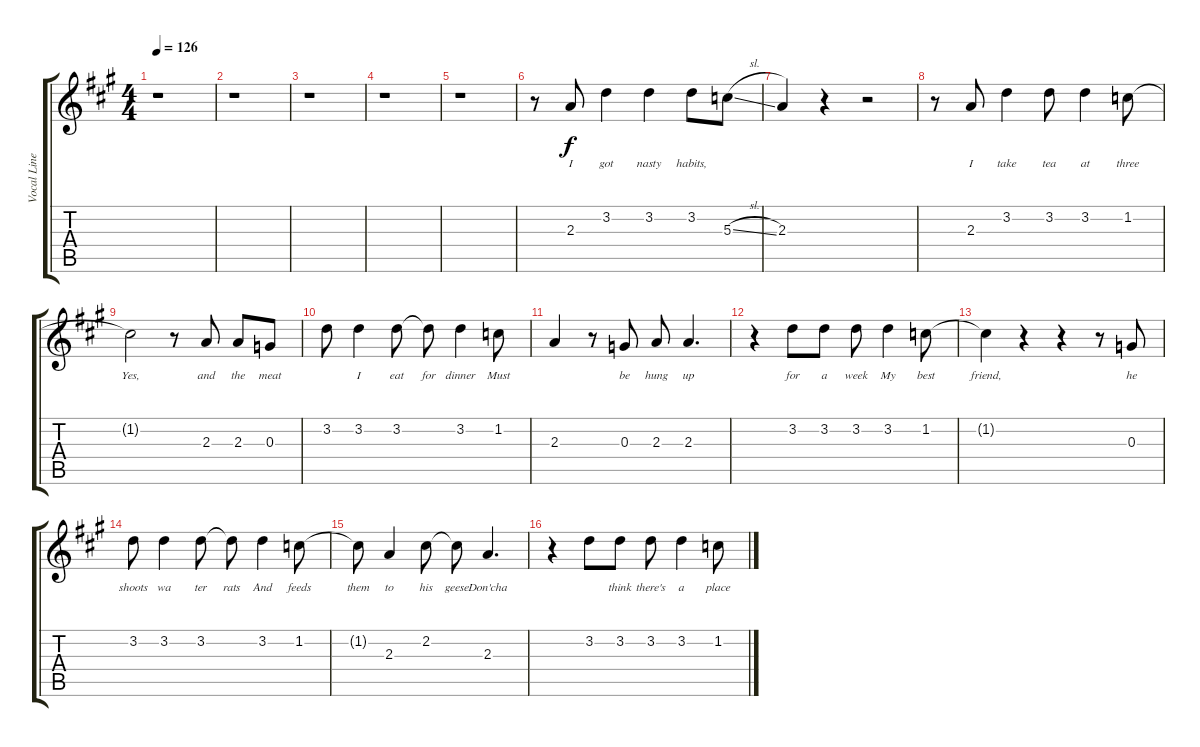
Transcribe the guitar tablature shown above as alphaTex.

\track ("Vocal Line" "Vocal Line") {instrument accordion}
\staff {score tabs}
\tuning (E5 B4 G4 D4 A3 E3) {hide}
\ts (4 4)
\tempo 126
\clef g2
\ks a
r.1{dy f instrument accordion} |
r.1 |
r.1 |
r.1 |
r.1 |
r.8 2.3.8{lyrics (0 "I") lyrics (1 "") lyrics (2 "") lyrics (3 "") lyrics (4 "")} 3.2.4{lyrics (0 "got") lyrics (1 "") lyrics (2 "") lyrics (3 "") lyrics (4 "")} 3.2.4{lyrics (0 "nasty") lyrics (1 "") lyrics (2 "") lyrics (3 "") lyrics (4 "")} 3.2.8{lyrics (0 "habits,") lyrics (1 "") lyrics (2 "") lyrics (3 "") lyrics (4 "")} 5.3{sl}.8{lyrics (0 "") lyrics (1 "") lyrics (2 "") lyrics (3 "") lyrics (4 "")} |
2.3.4{lyrics (0 "") lyrics (1 "") lyrics (2 "") lyrics (3 "") lyrics (4 "")} r.4 r.2 |
r.8 2.3.8{lyrics (0 "I") lyrics (1 "") lyrics (2 "") lyrics (3 "") lyrics (4 "")} 3.2.4{lyrics (0 "take") lyrics (1 "") lyrics (2 "") lyrics (3 "") lyrics (4 "")} 3.2.8{lyrics (0 "tea") lyrics (1 "") lyrics (2 "") lyrics (3 "") lyrics (4 "")} 3.2.4{lyrics (0 "at") lyrics (1 "") lyrics (2 "") lyrics (3 "") lyrics (4 "")} 1.2.8{lyrics (0 "three") lyrics (1 "") lyrics (2 "") lyrics (3 "") lyrics (4 "")} |
1.2{t}.2{lyrics (0 "Yes,") lyrics (1 "") lyrics (2 "") lyrics (3 "") lyrics (4 "")} r.8 2.3.8{lyrics (0 "and") lyrics (1 "") lyrics (2 "") lyrics (3 "") lyrics (4 "")} 2.3.8{lyrics (0 "the") lyrics (1 "") lyrics (2 "") lyrics (3 "") lyrics (4 "")} 0.3.8{lyrics (0 "meat") lyrics (1 "") lyrics (2 "") lyrics (3 "") lyrics (4 "")} |
3.2.8{lyrics (0 "") lyrics (1 "") lyrics (2 "") lyrics (3 "") lyrics (4 "")} 3.2.4{lyrics (0 "I") lyrics (1 "") lyrics (2 "") lyrics (3 "") lyrics (4 "")} 3.2.8{lyrics (0 "eat") lyrics (1 "") lyrics (2 "") lyrics (3 "") lyrics (4 "")} 3.2{t}.8{lyrics (0 "for") lyrics (1 "") lyrics (2 "") lyrics (3 "") lyrics (4 "")} 3.2.4{lyrics (0 "dinner") lyrics (1 "") lyrics (2 "") lyrics (3 "") lyrics (4 "")} 1.2.8{lyrics (0 "Must") lyrics (1 "") lyrics (2 "") lyrics (3 "") lyrics (4 "")} |
2.3.4{lyrics (0 "") lyrics (1 "") lyrics (2 "") lyrics (3 "") lyrics (4 "")} r.8 0.3.8{lyrics (0 "be") lyrics (1 "") lyrics (2 "") lyrics (3 "") lyrics (4 "")} 2.3.8{lyrics (0 "hung") lyrics (1 "") lyrics (2 "") lyrics (3 "") lyrics (4 "")} 2.3.4{d lyrics (0 "up") lyrics (1 "") lyrics (2 "") lyrics (3 "") lyrics (4 "")} |
r.4 3.2.8{lyrics (0 "for") lyrics (1 "") lyrics (2 "") lyrics (3 "") lyrics (4 "")} 3.2.8{lyrics (0 "a") lyrics (1 "") lyrics (2 "") lyrics (3 "") lyrics (4 "")} 3.2.8{lyrics (0 "week") lyrics (1 "") lyrics (2 "") lyrics (3 "") lyrics (4 "")} 3.2.4{lyrics (0 "My") lyrics (1 "") lyrics (2 "") lyrics (3 "") lyrics (4 "")} 1.2.8{lyrics (0 "best") lyrics (1 "") lyrics (2 "") lyrics (3 "") lyrics (4 "")} |
1.2{t}.4{lyrics (0 "friend,") lyrics (1 "") lyrics (2 "") lyrics (3 "") lyrics (4 "")} r.4 r.4 r.8 0.3.8{lyrics (0 "he") lyrics (1 "") lyrics (2 "") lyrics (3 "") lyrics (4 "")} |
3.2.8{lyrics (0 "shoots") lyrics (1 "") lyrics (2 "") lyrics (3 "") lyrics (4 "")} 3.2.4{lyrics (0 "wa") lyrics (1 "") lyrics (2 "") lyrics (3 "") lyrics (4 "")} 3.2.8{lyrics (0 "ter") lyrics (1 "") lyrics (2 "") lyrics (3 "") lyrics (4 "")} 3.2{t}.8{lyrics (0 "rats") lyrics (1 "") lyrics (2 "") lyrics (3 "") lyrics (4 "")} 3.2.4{lyrics (0 "And") lyrics (1 "") lyrics (2 "") lyrics (3 "") lyrics (4 "")} 1.2.8{lyrics (0 "feeds") lyrics (1 "") lyrics (2 "") lyrics (3 "") lyrics (4 "")} |
1.2{t}.8{lyrics (0 "them") lyrics (1 "") lyrics (2 "") lyrics (3 "") lyrics (4 "")} 2.3.4{lyrics (0 "to") lyrics (1 "") lyrics (2 "") lyrics (3 "") lyrics (4 "")} 2.2.8{lyrics (0 "his") lyrics (1 "") lyrics (2 "") lyrics (3 "") lyrics (4 "")} 2.2{t}.8{lyrics (0 "geese") lyrics (1 "") lyrics (2 "") lyrics (3 "") lyrics (4 "")} 2.3.4{d lyrics (0 "Don'cha") lyrics (1 "") lyrics (2 "") lyrics (3 "") lyrics (4 "")} |
r.4 3.2.8{lyrics (0 "") lyrics (1 "") lyrics (2 "") lyrics (3 "") lyrics (4 "")} 3.2.8{lyrics (0 "think") lyrics (1 "") lyrics (2 "") lyrics (3 "") lyrics (4 "")} 3.2.8{lyrics (0 "there's") lyrics (1 "") lyrics (2 "") lyrics (3 "") lyrics (4 "")} 3.2.4{lyrics (0 "a") lyrics (1 "") lyrics (2 "") lyrics (3 "") lyrics (4 "")} 1.2.8{lyrics (0 "place") lyrics (1 "") lyrics (2 "") lyrics (3 "") lyrics (4 "")}
